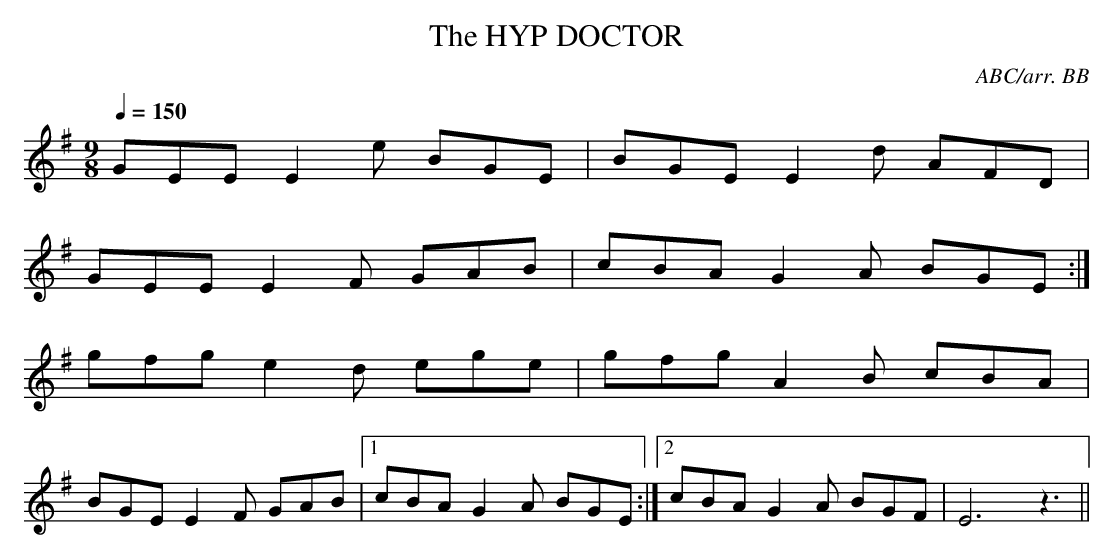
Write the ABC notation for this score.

X:1
T:HYP DOCTOR, The
C:ABC/arr. BB
Q:1/4=150
L:1/8
M:9/8
K:Em
GEE E2e BGE|BGE E2d AFD|
GEE E2F GAB|cBA G2A BGE :|
gfg e2d ege|gfg A2B cBA|
BGE E2F GAB|1cBA G2A BGE :|\
[2 cBA G2A BGF|E6z3||
